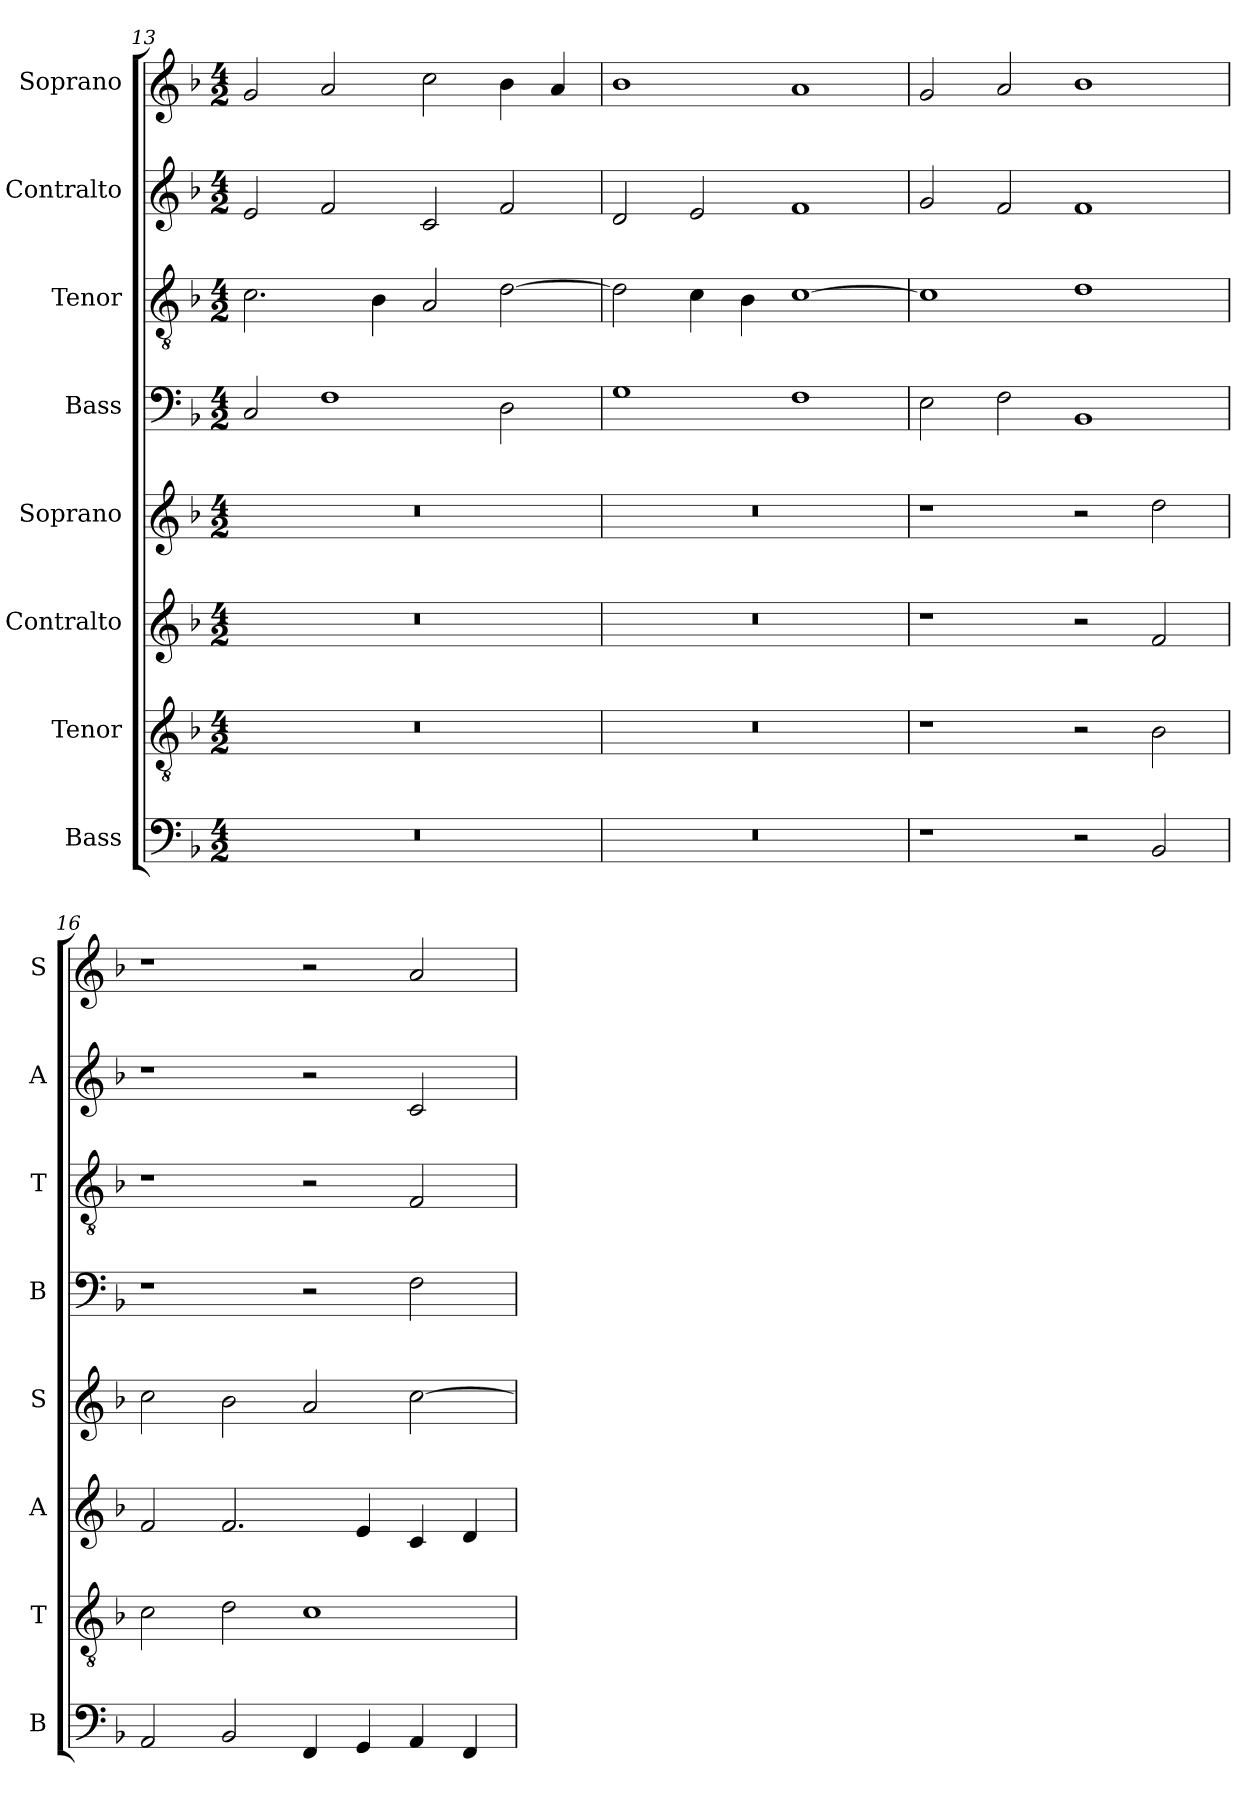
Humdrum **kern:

**kern	**kern	**kern	**kern	**kern	**kern	**kern	**kern
*part8	*part7	*part6	*part5	*part4	*part3	*part2	*part1
*staff8	*staff7	*staff6	*staff5	*staff4	*staff3	*staff2	*staff1
*I"Bass	*I"Tenor	*I"Contralto	*I"Soprano	*I"Bass	*I"Tenor	*I"Contralto	*I"Soprano
*I'B	*I'T	*I'A	*I'S	*I'B	*I'T	*I'A	*I'S
*clefF4	*clefGv2	*clefG2	*clefG2	*clefF4	*clefGv2	*clefG2	*clefG2
*k[b-]	*k[b-]	*k[b-]	*k[b-]	*k[b-]	*k[b-]	*k[b-]	*k[b-]
*F:ion	*F:ion	*F:ion	*F:ion	*F:ion	*F:ion	*F:ion	*F:ion
*M4/2	*M4/2	*M4/2	*M4/2	*M4/2	*M4/2	*M4/2	*M4/2
=13	=13	=13	=13	=13	=13	=13	=13
0r	0r	0r	0r	2C	2.c	2e	2g
.	.	.	.	1F	.	2f	2a
.	.	.	.	.	4B-	.	.
.	.	.	.	.	2A	2c	2cc
.	.	.	.	2D	[2d	2f	4b-
.	.	.	.	.	.	.	4a
=14	=14	=14	=14	=14	=14	=14	=14
0r	0r	0r	0r	1G	2d]	2d	1b-
.	.	.	.	.	4c	2e	.
.	.	.	.	.	4B-	.	.
.	.	.	.	1F	[1c	1f	1a
=15	=15	=15	=15	=15	=15	=15	=15
1r	1r	1r	1r	2E	1c]	2g	2g
.	.	.	.	2F	.	2f	2a
2r	2r	2r	2r	1BB-	1d	1f	1b-
2BB-	2B-	2f	2dd	.	.	.	.
=16	=16	=16	=16	=16	=16	=16	=16
2AA	2c	2f	2cc	1r	1r	1r	1r
2BB-	2d	2.f	2b-	.	.	.	.
4FF	1c	.	2a	2r	2r	2r	2r
4GG	.	4e	.	.	.	.	.
4AA	.	4c	[2cc	2F	2F	2c	2a
4FF	.	4d	.	.	.	.	.
=	=	=	=	=	=	=	=
*-	*-	*-	*-	*-	*-	*-	*-
